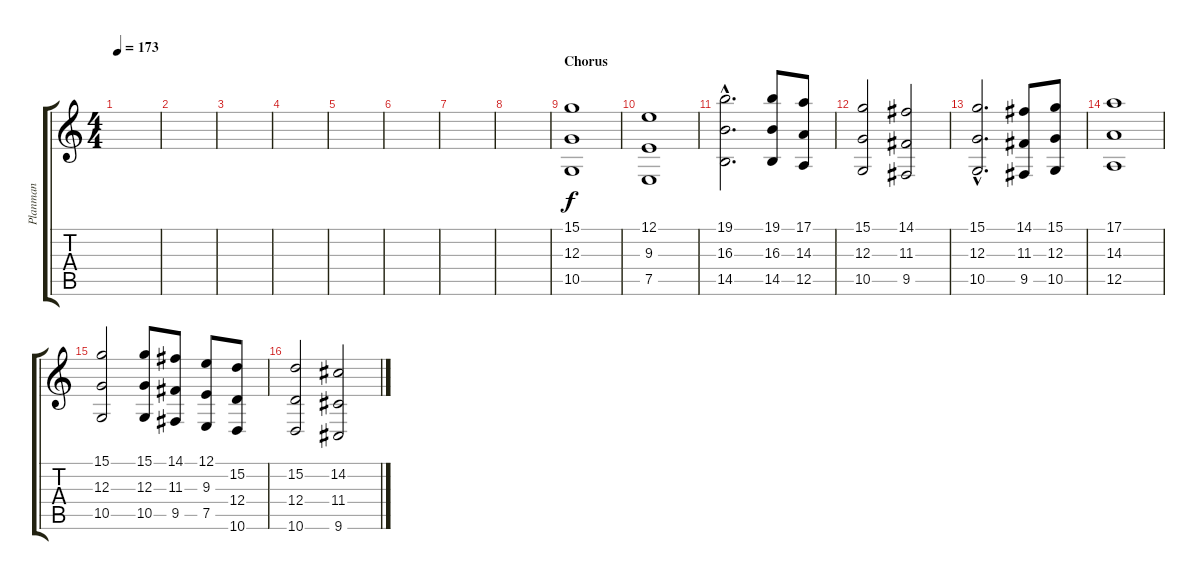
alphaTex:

\track ("Planman" "Planman") {instrument stringensemble1}
\staff {score tabs}
\tuning (E4 B3 G3 D3 A2 E2) {hide}
\ts (4 4)
\tempo 173
\clef g2
\ks c
|
|
|
|
|
|
|
|
\section ("" "Chorus")
(15.1 12.3 10.5).1 |
(12.1 9.3 7.5).1 |
(19.1{hac} 16.3{hac} 14.5{hac}).2{d} (19.1 16.3 14.5).8 (17.1 14.3 12.5).8 |
(15.1 12.3 10.5).2 (14.1 11.3 9.5).2 |
(15.1{hac} 12.3{hac} 10.5{hac}).2{d} (14.1 11.3 9.5).8 (15.1 12.3 10.5).8 |
(17.1 14.3 12.5).1 |
(15.1 12.3 10.5).2 (15.1 12.3 10.5).8 (14.1 11.3 9.5).8 (12.1 9.3 7.5).8 (15.2 12.4 10.6).8 |
(15.2 12.4 10.6).2 (14.2 11.4 9.6).2
